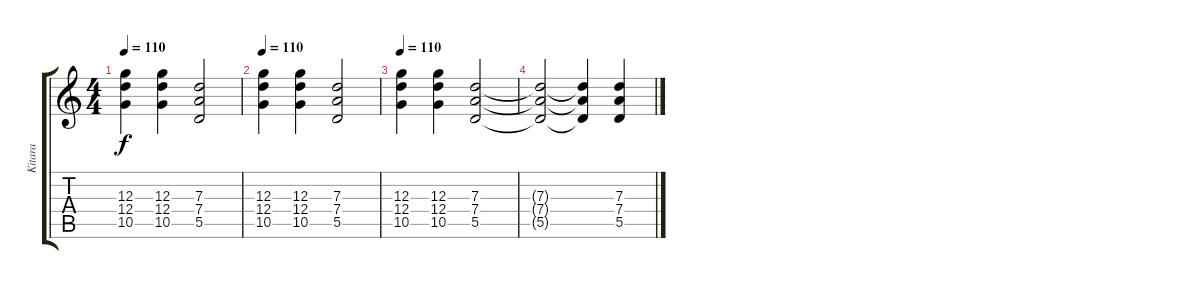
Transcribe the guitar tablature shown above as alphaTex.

\track ("Kitara" "Kitara") {instrument distortionguitar}
\staff {score tabs}
\tuning (E4 B3 G3 D3 A2 E2) {hide}
\ts (4 4)
\tempo 110
\clef g2
\ks c
(12.3 12.4 10.5).4{dy f} (12.3 12.4 10.5).4 (7.3 7.4 5.5).2 |
\tempo 110
(12.3 12.4 10.5).4 (12.3 12.4 10.5).4 (7.3 7.4 5.5).2 |
\tempo 110
(12.3 12.4 10.5).4 (12.3 12.4 10.5).4 (7.3 7.4 5.5).2 |
(7.3{t} 7.4{t} 5.5{t}).2 (7.3{t} 7.4{t} 5.5{t}).4 (7.3 7.4 5.5).4
